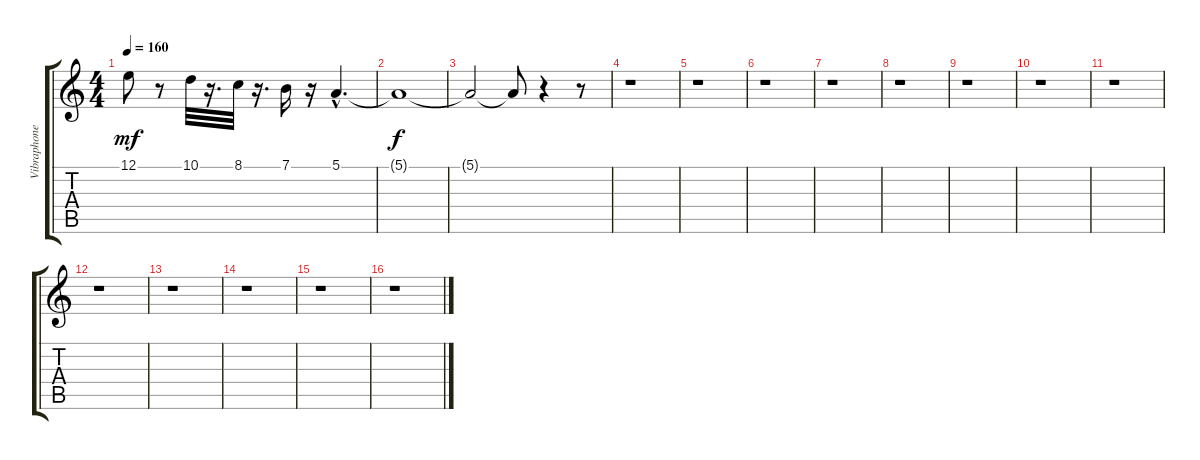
\track ("Vibraphone" "Vibraphone") {instrument vibraphone}
\staff {score tabs}
\tuning (E4 B3 G3 D3 A2 E2) {hide}
\ts (4 4)
\tempo 160
\clef g2
\ks c
12.1.8{dy mf} r.8 10.1.32 r.16{d} 8.1.32 r.16{d} 7.1.16 r.16 5.1{hac}.4{d} |
5.1{t}.1{dy f} |
5.1{t}.2 5.1{t}.8 r.4 r.8 |
r.1 |
r.1 |
r.1 |
r.1 |
r.1 |
r.1 |
r.1 |
r.1 |
r.1 |
r.1 |
r.1 |
r.1 |
r.1
